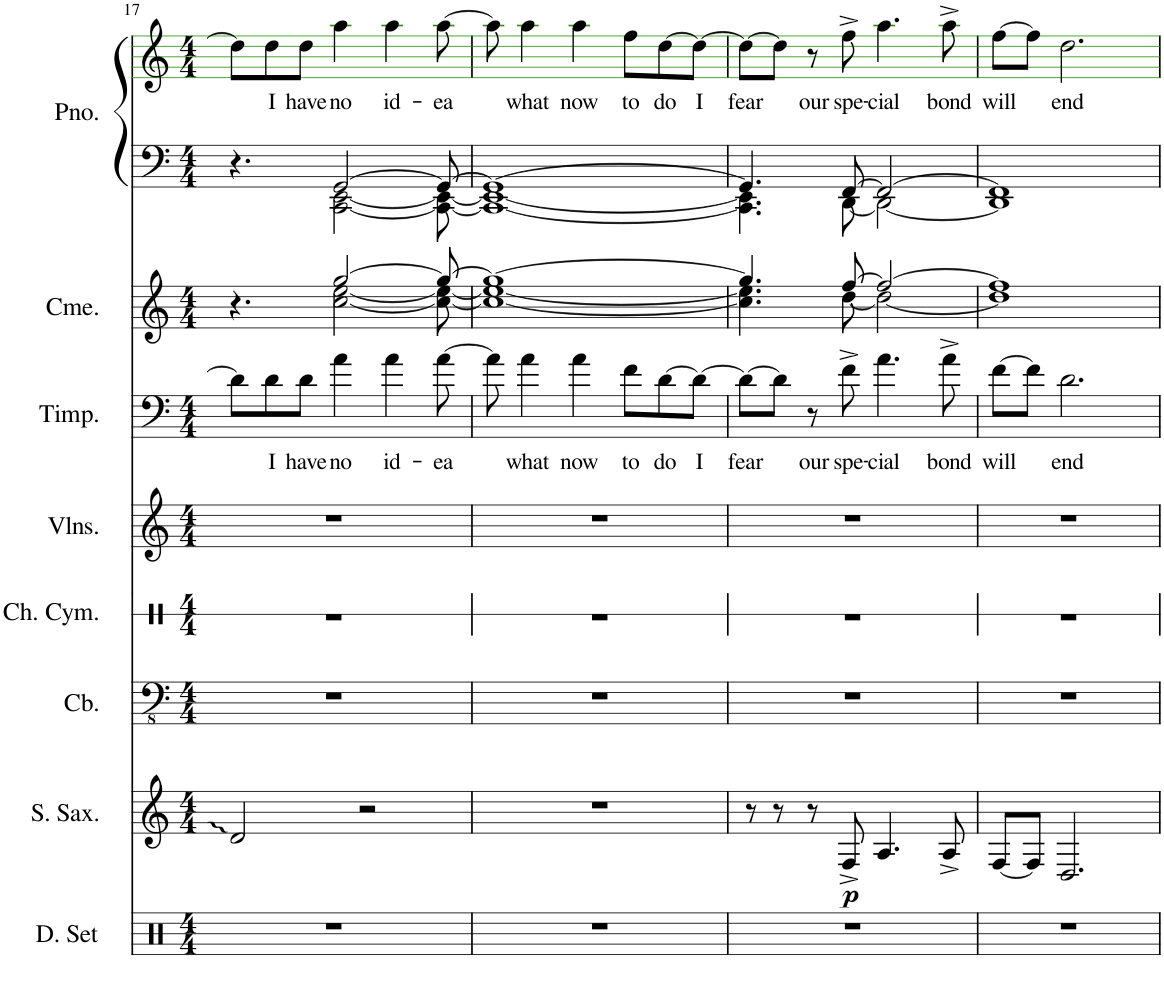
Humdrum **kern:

**kern	**kern	**dynam	**kern	**kern	**kern	**kern	**text	**kern	**kern	**kern	**text
*part8	*part7	*part7	*part6	*part5	*part4	*part3	*part3	*part2	*part1	*part1	*part1
*staff9	*staff8	*staff8	*staff7	*staff6	*staff5	*staff4	*staff4	*staff3	*staff2	*staff1	*staff1
*I"Drumset	*I"Soprano Saxophone	*	*I"Contrabass	*I"Chinese Cymbal	*I"Violins	*I"Timpani	*	*I"Chimes	*I"Grand Piano	*	*
*I'D. Set	*I'S. Sax.	*	*I'Cb.	*I'Ch. Cym.	*I'Vlns.	*I'Timp.	*	*I'Cme.	*I'Pno.	*	*
!!LO:PB:g=z
*clefX	*clefG2	*	*clefFv4	*clefX	*clefG2	*clefF4	*	*clefG2	*clefF4	*clefG2	*
*	*ITrd1c2	*	*ITrd7c12	*	*	*	*	*	*	*	*
*k[]	*k[]	*	*k[]	*k[]	*k[]	*k[]	*	*k[]	*k[]	*k[]	*
*M4/4	*M4/4	*	*M4/4	*M4/4	*M4/4	*M4/4	*	*M4/4	*M4/4	*M4/4	*
=17	=17	=17	=17	=17	=17	=17	=17	=17	=17	=17	=17
*	*	*	*	*	*	*	*	*^	*^	*	*
1r	2d/	.	1r	1r	1r	8d\L]	.	4.r	4.ryy	4.r	4.ryy	8dd\L]	.
!	!	!	!	!	!	!	!LO:LY:b	!	!	!	!	!	!LO:LY:b
.	.	.	.	.	.	8d\	I	.	.	.	.	8dd\	I
!	!	!	!	!	!	!	!LO:LY:b	!	!	!	!	!	!LO:LY:b
.	.	.	.	.	.	8d\J	have	.	.	.	.	8dd\J	have
!	!	!	!	!	!	!	!LO:LY:b	!	!	!	!	!	!LO:LY:b
.	.	.	.	.	.	4a\	no	[2gg/	[2cc\ [2ee\	[2GG/	[2CC\ [2EE\	4aa\	no
.	2r	.	.	.	.	.	.	.	.	.	.	.	.
!	!	!	!	!	!	!	!LO:LY:b	!	!	!	!	!	!LO:LY:b
.	.	.	.	.	.	4a\	id-	.	.	.	.	4aa\	id-
!	!	!	!	!	!	!	!LO:LY:b	!	!	!	!	!	!LO:LY:b
.	.	.	.	.	.	[8a\	-ea	8gg/_	8cc\_ 8ee\_	8GG/_	8CC\_ 8EE\_	[8aa\	-ea
=18	=18	=18	=18	=18	=18	=18	=18	=18	=18	=18	=18	=18	=18
1r	1r	.	1r	1r	1r	8a\]	.	1gg_	1cc_ 1ee_	1GG_	1CC_ 1EE_	8aa\]	.
!	!	!	!	!	!	!	!LO:LY:b	!	!	!	!	!	!LO:LY:b
.	.	.	.	.	.	4a\	what	.	.	.	.	4aa\	what
!	!	!	!	!	!	!	!LO:LY:b	!	!	!	!	!	!LO:LY:b
.	.	.	.	.	.	4a\	now	.	.	.	.	4aa\	now
!	!	!	!	!	!	!	!LO:LY:b	!	!	!	!	!	!LO:LY:b
.	.	.	.	.	.	8f\L	to	.	.	.	.	8ff\L	to
!	!	!	!	!	!	!	!LO:LY:b	!	!	!	!	!	!LO:LY:b
.	.	.	.	.	.	[8d\	do	.	.	.	.	[8dd\	do
!	!	!	!	!	!	!	!LO:LY:b	!	!	!	!	!	!LO:LY:b
.	.	.	.	.	.	8d\J_	I	.	.	.	.	8dd\J_	I
=19	=19	=19	=19	=19	=19	=19	=19	=19	=19	=19	=19	=19	=19
!	!	!	!	!	!	!	!LO:LY:b	!	!	!	!	!	!LO:LY:b
1r	8r	.	1r	1r	1r	8d\L_	fear	4.gg/]	4.cc\] 4.ee\]	4.GG/]	4.CC\] 4.EE\]	8dd\L_	fear
.	8r	.	.	.	.	8d\J]	.	.	.	.	.	8dd\J]	.
!	!	!	!	!	!	!	!LO:LY:b	!	!	!	!	!	!LO:LY:b
.	8r	.	.	.	.	8r	our	.	.	.	.	8r	our
!	!	!LO:DY:b	!	!	!	!	!LO:LY:b	!	!	!	!	!	!LO:LY:b
.	8F^/	p	.	.	.	8f^\	spe-	[8ff/	[8dd\	[8FF/	[8DD\	8ff^\	spe-
!	!	!	!	!	!	!	!LO:LY:b	!	!	!	!	!	!LO:LY:b
.	4.A/	.	.	.	.	4.a\	-cial	2ff/_	2dd\_	2FF/_	2DD\_	4.aa\	-cial
!	!	!	!	!	!	!	!LO:LY:b	!	!	!	!	!	!LO:LY:b
.	8A^/	.	.	.	.	8a^\	bond	.	.	.	.	8aa^\	bond
=20	=20	=20	=20	=20	=20	=20	=20	=20	=20	=20	=20	=20	=20
!	!	!	!	!	!	!	!LO:LY:b	!	!	!	!	!	!LO:LY:b
1r	[8F/L	.	1r	1r	1r	[8f\L	will	1ff]	1dd]	1FF]	1DD]	[8ff\L	will
.	8F/J]	.	.	.	.	8f\J]	.	.	.	.	.	8ff\J]	.
!	!	!	!	!	!	!	!LO:LY:b	!	!	!	!	!	!LO:LY:b
.	2.D/	.	.	.	.	2.d\	end	.	.	.	.	2.dd\	end
*	*	*	*	*	*	*	*	*v	*v	*	*	*	*
*	*	*	*	*	*	*	*	*	*v	*v	*	*
=	=	=	=	=	=	=	=	=	=	=	=
*-	*-	*-	*-	*-	*-	*-	*-	*-	*-	*-	*-
